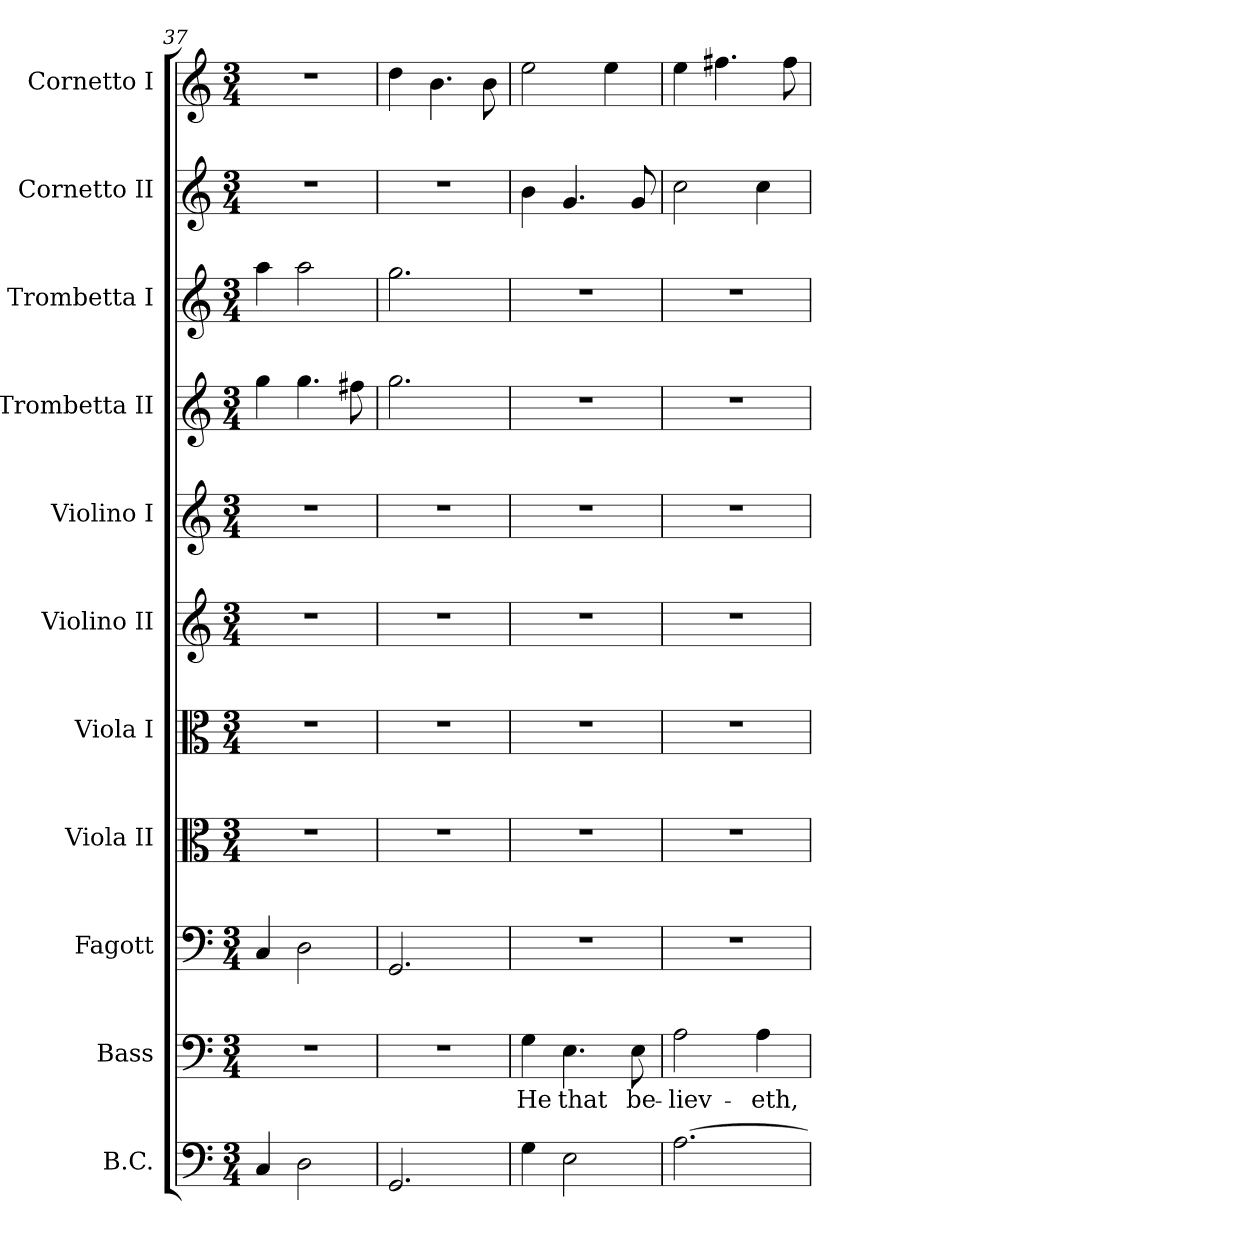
**kern	**kern	**text	**kern	**kern	**kern	**kern	**kern	**kern	**kern	**kern	**kern
*part11	*part10	*part10	*part9	*part8	*part7	*part6	*part5	*part4	*part3	*part2	*part1
*staff11	*staff10	*staff10	*staff9	*staff8	*staff7	*staff6	*staff5	*staff4	*staff3	*staff2	*staff1
*I"B.C.	*I"Bass	*	*I"Fagott	*I"Viola II	*I"Viola I	*I"Violino II	*I"Violino I	*I"Trombetta II	*I"Trombetta I	*I"Cornetto II	*I"Cornetto I
*	*I'B.	*	*I'Fg.	*I'Vla.	*I'Vla.	*	*	*	*	*	*
*clefF4	*clefF4	*	*clefF4	*clefC3	*clefC3	*clefG2	*clefG2	*clefG2	*clefG2	*clefG2	*clefG2
*k[]	*k[]	*	*k[]	*k[]	*k[]	*k[]	*k[]	*k[]	*k[]	*k[]	*k[]
*C:	*C:	*	*C:	*C:	*C:	*C:	*C:	*C:	*C:	*C:	*C:
*M3/4	*M3/4	*	*M3/4	*M3/4	*M3/4	*M3/4	*M3/4	*M3/4	*M3/4	*M3/4	*M3/4
=37	=37	=37	=37	=37	=37	=37	=37	=37	=37	=37	=37
!	!LO:N:vis=1	!	!	!LO:N:vis=1	!LO:N:vis=1	!LO:N:vis=1	!LO:N:vis=1	!	!	!LO:N:vis=1	!LO:N:vis=1
4Ci/	2.r	.	4Ci/	2.r	2.r	2.r	2.r	4ggi\	4aai\	2.r	2.r
2Di\	.	.	2Di\	.	.	.	.	4.ggi\	2aai\	.	.
.	.	.	.	.	.	.	.	8ff#Xi\	.	.	.
!!LO:PB:g=z
=38	=38	=38	=38	=38	=38	=38	=38	=38	=38	=38	=38
!	!LO:N:vis=1	!	!	!LO:N:vis=1	!LO:N:vis=1	!LO:N:vis=1	!LO:N:vis=1	!	!	!LO:N:vis=1	!
2.GGi/	2.r	.	2.GGi/	2.r	2.r	2.r	2.r	2.ggi\	2.ggi\	2.r	4ddi\
.	.	.	.	.	.	.	.	.	.	.	4.bi\
.	.	.	.	.	.	.	.	.	.	.	8bi\
=39	=39	=39	=39	=39	=39	=39	=39	=39	=39	=39	=39
!	!	!LO:LY:b:color=#000000	!LO:N:vis=1	!LO:N:vis=1	!LO:N:vis=1	!LO:N:vis=1	!LO:N:vis=1	!LO:N:vis=1	!LO:N:vis=1	!	!
4Gi\	4Gi\	He	2.r	2.r	2.r	2.r	2.r	2.r	2.r	4bi\	2eei\
!	!	!LO:LY:b:color=#000000	!	!	!	!	!	!	!	!	!
2Ei\	4.Ei\	that	.	.	.	.	.	.	.	4.gi/	.
.	.	.	.	.	.	.	.	.	.	.	4eei\
!	!	!LO:LY:b:color=#000000	!	!	!	!	!	!	!	!	!
.	8Ei\	be-	.	.	.	.	.	.	.	8gi/	.
=40	=40	=40	=40	=40	=40	=40	=40	=40	=40	=40	=40
!	!	!LO:LY:b:color=#000000	!LO:N:vis=1	!LO:N:vis=1	!LO:N:vis=1	!LO:N:vis=1	!LO:N:vis=1	!LO:N:vis=1	!LO:N:vis=1	!	!
[2.Ai\	2Ai\	-liev-	2.r	2.r	2.r	2.r	2.r	2.r	2.r	2cci\	4eei\
.	.	.	.	.	.	.	.	.	.	.	4.ff#Xi\
!	!	!LO:LY:b:color=#000000	!	!	!	!	!	!	!	!	!
.	4Ai\	-eth,	.	.	.	.	.	.	.	4cci\	.
.	.	.	.	.	.	.	.	.	.	.	8ff#i\
=	=	=	=	=	=	=	=	=	=	=	=
*-	*-	*-	*-	*-	*-	*-	*-	*-	*-	*-	*-
